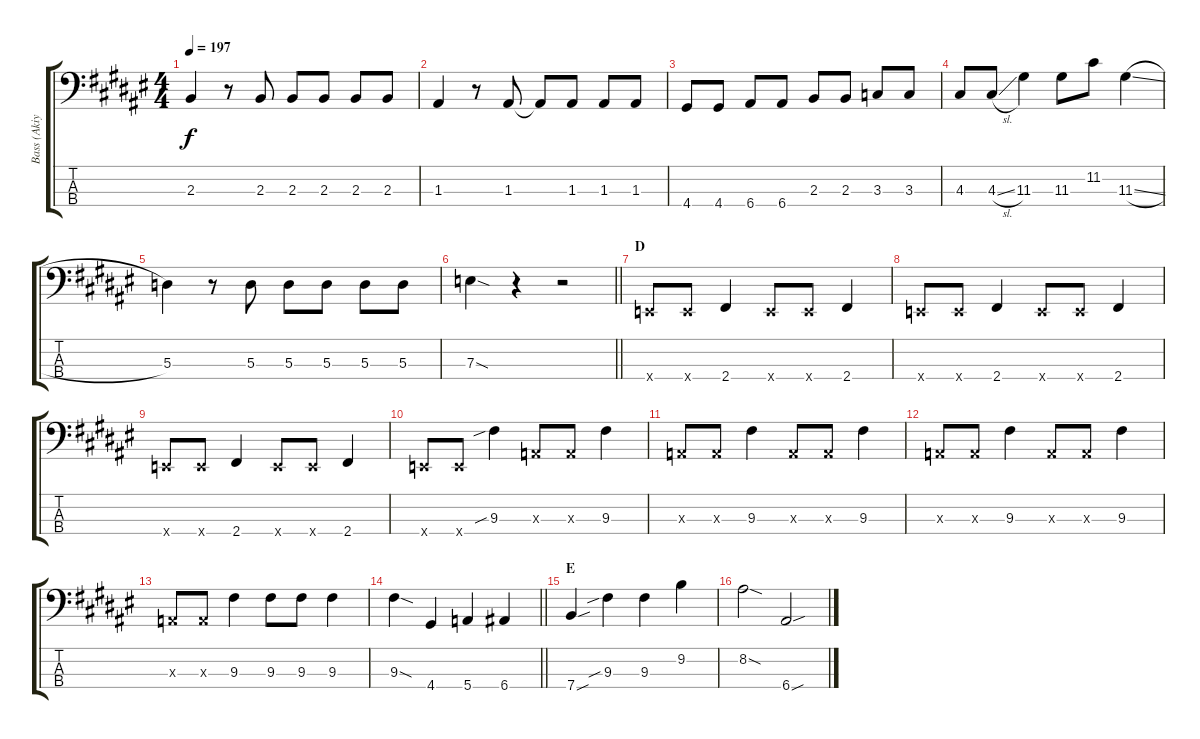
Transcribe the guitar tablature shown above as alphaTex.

\track ("Bass (Akiyama Mio)" "Bass (Akiy") {instrument distortionguitar}
\staff {score tabs}
\tuning (G2 D2 A1 E1) {hide}
\ts (4 4)
\tempo 197
\clef f4
\ks f#
2.3.4{dy f} r.8 2.3.8 2.3.8 2.3.8 2.3.8 2.3.8 |
1.3.4 r.8 1.3.8 1.3{t}.8 1.3.8 1.3.8 1.3.8 |
4.4.8 4.4.8 6.4.8 6.4.8 2.3.8 2.3.8 3.3.8 3.3.8 |
4.3.8 4.3{sl}.8 11.3.4 11.3.8 11.2.8 11.3{sl}.4 |
5.3.4 r.8 5.3.8 5.3.8 5.3.8 5.3.8 5.3.8 |
\barLineRight lightlight
7.3{sod}.4 r.4 r.2 |
\section ("" "D")
0.4{x}.8 0.4{x}.8 2.4.4 0.4{x}.8 0.4{x}.8 2.4.4 |
0.4{x}.8 0.4{x}.8 2.4.4 0.4{x}.8 0.4{x}.8 2.4.4 |
0.4{x}.8 0.4{x}.8 2.4.4 0.4{x}.8 0.4{x}.8 2.4.4 |
0.4{x}.8 0.4{x}.8 9.3{sib}.4 0.3{x}.8 0.3{x}.8 9.3.4 |
0.3{x}.8 0.3{x}.8 9.3.4 0.3{x}.8 0.3{x}.8 9.3.4 |
0.3{x}.8 0.3{x}.8 9.3.4 0.3{x}.8 0.3{x}.8 9.3.4 |
0.3{x}.8 0.3{x}.8 9.3.4 9.3.8 9.3.8 9.3.4 |
\barLineRight lightlight
9.3{sod}.4 4.4.4 5.4.4 6.4.4 |
\section ("" "E")
7.4{sou}.4 9.3{sib}.4 9.3.4 9.2.4 |
8.2{sod}.2 6.4{sou}.2
